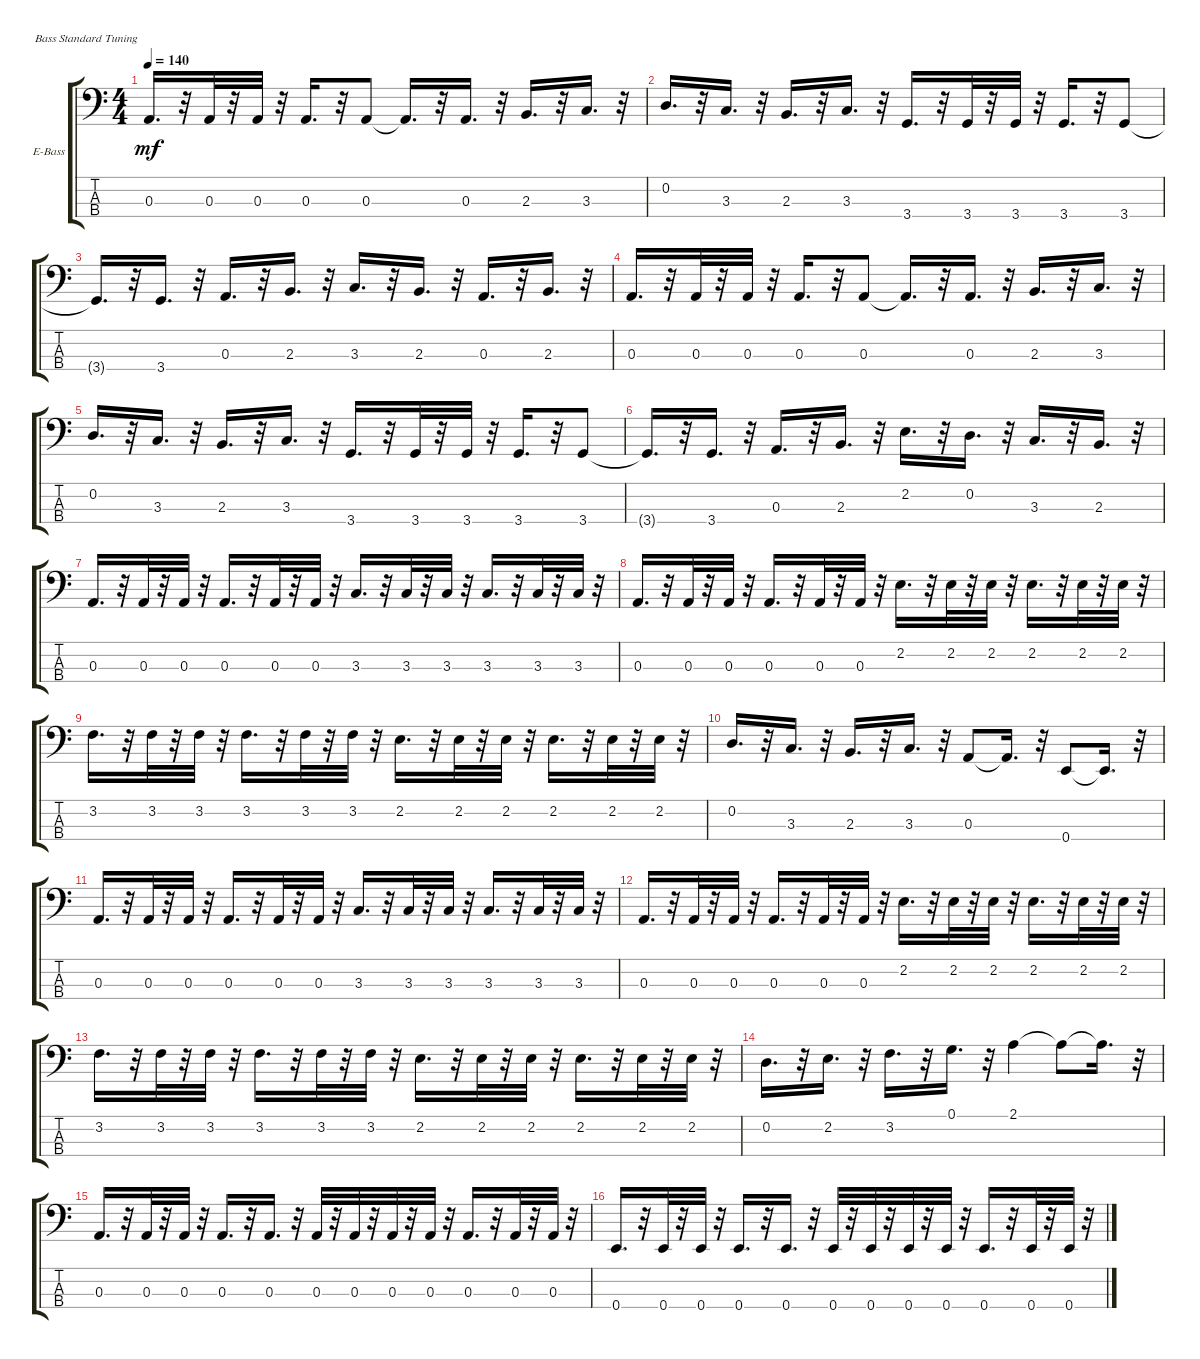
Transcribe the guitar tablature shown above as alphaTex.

\bracketExtendMode groupsimilarinstruments
\firstSystemTrackNameOrientation horizontal
\otherSystemsTrackNameOrientation horizontal
\track ("" "E-Bass") {instrument electricbassfinger}
\staff {score tabs}
\tuning (G2 D2 A1 E1)
\ts (4 4)
\tempo 140
\clef f4
\ks c
0.3.16{d dy mf} r.32 0.3.32 r.32 0.3.32 r.32 0.3.16{d} r.32 0.3.8 0.3{t}.16{d} r.32 0.3.16{d} r.32 2.3.16{d} r.32 3.3.16{d} r.32 |
0.2.16{d} r.32 3.3.16{d} r.32 2.3.16{d} r.32 3.3.16{d} r.32 3.4.16{d} r.32 3.4.32 r.32 3.4.32 r.32 3.4.16{d} r.32 3.4.8 |
3.4{t}.16{d} r.32 3.4.16{d} r.32 0.3.16{d} r.32 2.3.16{d} r.32 3.3.16{d} r.32 2.3.16{d} r.32 0.3.16{d} r.32 2.3.16{d} r.32 |
0.3.16{d} r.32 0.3.32 r.32 0.3.32 r.32 0.3.16{d} r.32 0.3.8 0.3{t}.16{d} r.32 0.3.16{d} r.32 2.3.16{d} r.32 3.3.16{d} r.32 |
0.2.16{d} r.32 3.3.16{d} r.32 2.3.16{d} r.32 3.3.16{d} r.32 3.4.16{d} r.32 3.4.32 r.32 3.4.32 r.32 3.4.16{d} r.32 3.4.8 |
3.4{t}.16{d} r.32 3.4.16{d} r.32 0.3.16{d} r.32 2.3.16{d} r.32 2.2.16{d} r.32 0.2.16{d} r.32 3.3.16{d} r.32 2.3.16{d} r.32 |
0.3.16{d} r.32 0.3.32 r.32 0.3.32 r.32 0.3.16{d} r.32 0.3.32 r.32 0.3.32 r.32 3.3.16{d} r.32 3.3.32 r.32 3.3.32 r.32 3.3.16{d} r.32 3.3.32 r.32 3.3.32 r.32 |
0.3.16{d} r.32 0.3.32 r.32 0.3.32 r.32 0.3.16{d} r.32 0.3.32 r.32 0.3.32 r.32 2.2.16{d} r.32 2.2.32 r.32 2.2.32 r.32 2.2.16{d} r.32 2.2.32 r.32 2.2.32 r.32 |
3.2.16{d} r.32 3.2.32 r.32 3.2.32 r.32 3.2.16{d} r.32 3.2.32 r.32 3.2.32 r.32 2.2.16{d} r.32 2.2.32 r.32 2.2.32 r.32 2.2.16{d} r.32 2.2.32 r.32 2.2.32 r.32 |
0.2.16{d} r.32 3.3.16{d} r.32 2.3.16{d} r.32 3.3.16{d} r.32 0.3.8 0.3{t}.16{d} r.32 0.4.8 0.4{t}.16{d} r.32 |
0.3.16{d} r.32 0.3.32 r.32 0.3.32 r.32 0.3.16{d} r.32 0.3.32 r.32 0.3.32 r.32 3.3.16{d} r.32 3.3.32 r.32 3.3.32 r.32 3.3.16{d} r.32 3.3.32 r.32 3.3.32 r.32 |
0.3.16{d} r.32 0.3.32 r.32 0.3.32 r.32 0.3.16{d} r.32 0.3.32 r.32 0.3.32 r.32 2.2.16{d} r.32 2.2.32 r.32 2.2.32 r.32 2.2.16{d} r.32 2.2.32 r.32 2.2.32 r.32 |
3.2.16{d} r.32 3.2.32 r.32 3.2.32 r.32 3.2.16{d} r.32 3.2.32 r.32 3.2.32 r.32 2.2.16{d} r.32 2.2.32 r.32 2.2.32 r.32 2.2.16{d} r.32 2.2.32 r.32 2.2.32 r.32 |
0.2.16{d} r.32 2.2.16{d} r.32 3.2.16{d} r.32 0.1.16{d} r.32 2.1.4 2.1{t}.8 2.1{t}.16{d} r.32 |
0.3.16{d} r.32 0.3.32 r.32 0.3.32 r.32 0.3.16{d} r.32 0.3.16{d} r.32 0.3.32 r.32 0.3.32 r.32 0.3.32 r.32 0.3.32 r.32 0.3.16{d} r.32 0.3.32 r.32 0.3.32 r.32 |
0.4.16{d} r.32 0.4.32 r.32 0.4.32 r.32 0.4.16{d} r.32 0.4.16{d} r.32 0.4.32 r.32 0.4.32 r.32 0.4.32 r.32 0.4.32 r.32 0.4.16{d} r.32 0.4.32 r.32 0.4.32 r.32
